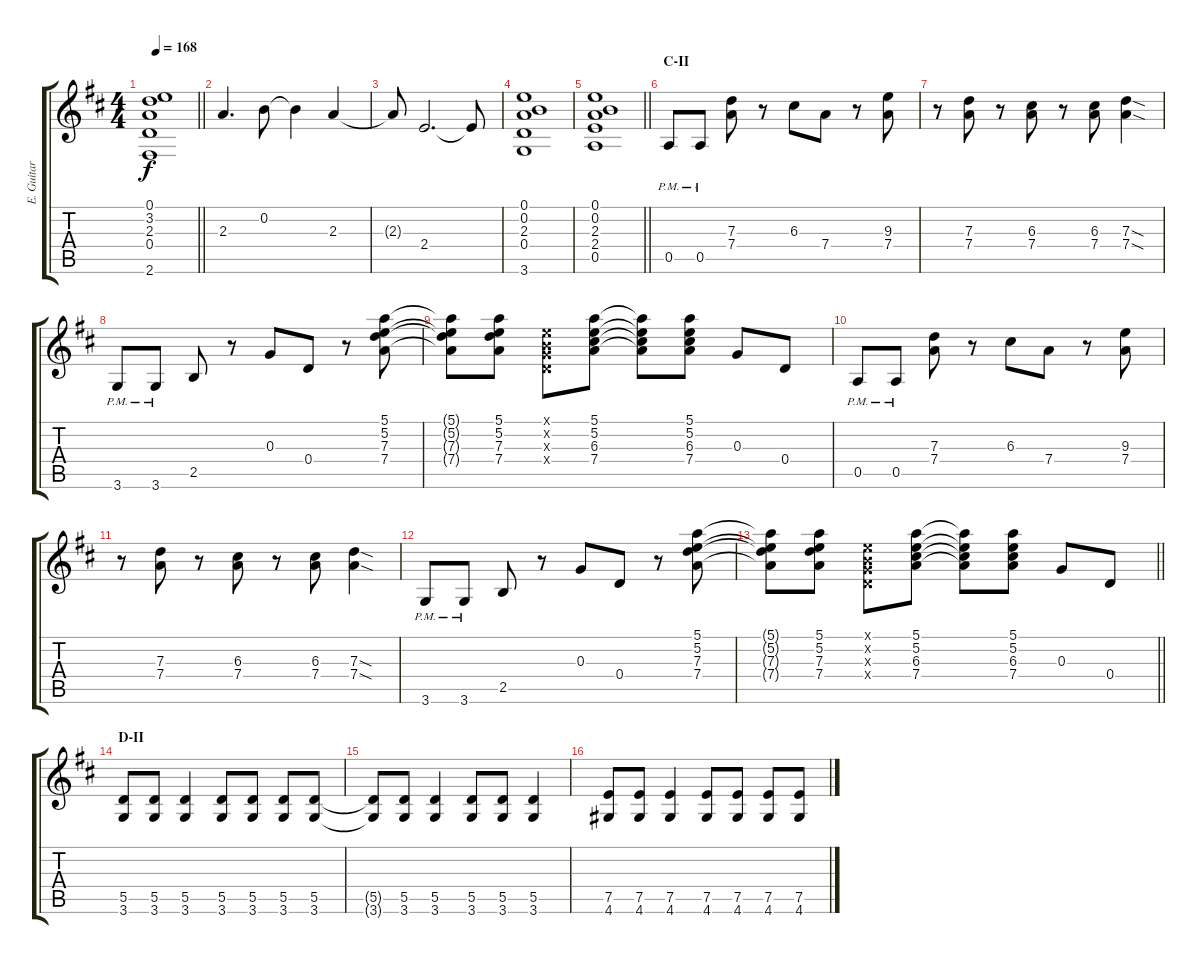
\track ("E. Guitar I (Tora)" "E. Guitar ") {instrument overdrivenguitar}
\staff {score tabs}
\tuning (E4 B3 G3 D3 A2 E2) {hide}
\ts (4 4)
\tempo 168
\clef g2
\barLineRight lightlight
\ks d
(0.1 3.2 2.3 0.4 2.6).1{dy f} |
2.3.4{d} 0.2.8 0.2{t}.4 2.3.4 |
2.3{t}.8 2.4.2{d} 2.4{t}.8 |
(0.1 0.2 2.3 0.4 3.6).1 |
\barLineRight lightlight
(0.1 0.2 2.3 2.4 0.5).1 |
\section ("" "C-II")
0.5{pm}.8 0.5{pm}.8 (7.3 7.4).8 r.8 6.3.8 7.4.8 r.8 (9.3 7.4).8 |
r.8 (7.3 7.4).8 r.8 (6.3 7.4).8 r.8 (6.3 7.4).8 (7.3{sod} 7.4{sod}).4 |
3.6{pm}.8 3.6{pm}.8 2.5.8 r.8 0.3.8 0.4.8 r.8 (5.1 5.2 7.3 7.4).8 |
(5.1{t} 5.2{t} 7.3{t} 7.4{t}).8 (5.1 5.2 7.3 7.4).8 (0.1{x} 0.2{x} 0.3{x} 0.4{x}).8 (5.1 5.2 6.3 7.4).8 (5.1{t} 5.2{t} 6.3{t} 7.4{t}).8 (5.1 5.2 6.3 7.4).8 0.3.8 0.4.8 |
0.5{pm}.8 0.5{pm}.8 (7.3 7.4).8 r.8 6.3.8 7.4.8 r.8 (9.3 7.4).8 |
r.8 (7.3 7.4).8 r.8 (6.3 7.4).8 r.8 (6.3 7.4).8 (7.3{sod} 7.4{sod}).4 |
3.6{pm}.8 3.6{pm}.8 2.5.8 r.8 0.3.8 0.4.8 r.8 (5.1 5.2 7.3 7.4).8 |
\barLineRight lightlight
(5.1{t} 5.2{t} 7.3{t} 7.4{t}).8 (5.1 5.2 7.3 7.4).8 (0.1{x} 0.2{x} 0.3{x} 0.4{x}).8 (5.1 5.2 6.3 7.4).8 (5.1{t} 5.2{t} 6.3{t} 7.4{t}).8 (5.1 5.2 6.3 7.4).8 0.3.8 0.4.8 |
\section ("" "D-II")
(5.5 3.6).8 (5.5 3.6).8 (5.5 3.6).4 (5.5 3.6).8 (5.5 3.6).8 (5.5 3.6).8 (5.5 3.6).8 |
(5.5{t} 3.6{t}).8 (5.5 3.6).8 (5.5 3.6).4 (5.5 3.6).8 (5.5 3.6).8 (5.5 3.6).4 |
(7.5 4.6).8 (7.5 4.6).8 (7.5 4.6).4 (7.5 4.6).8 (7.5 4.6).8 (7.5 4.6).8 (7.5 4.6).8
